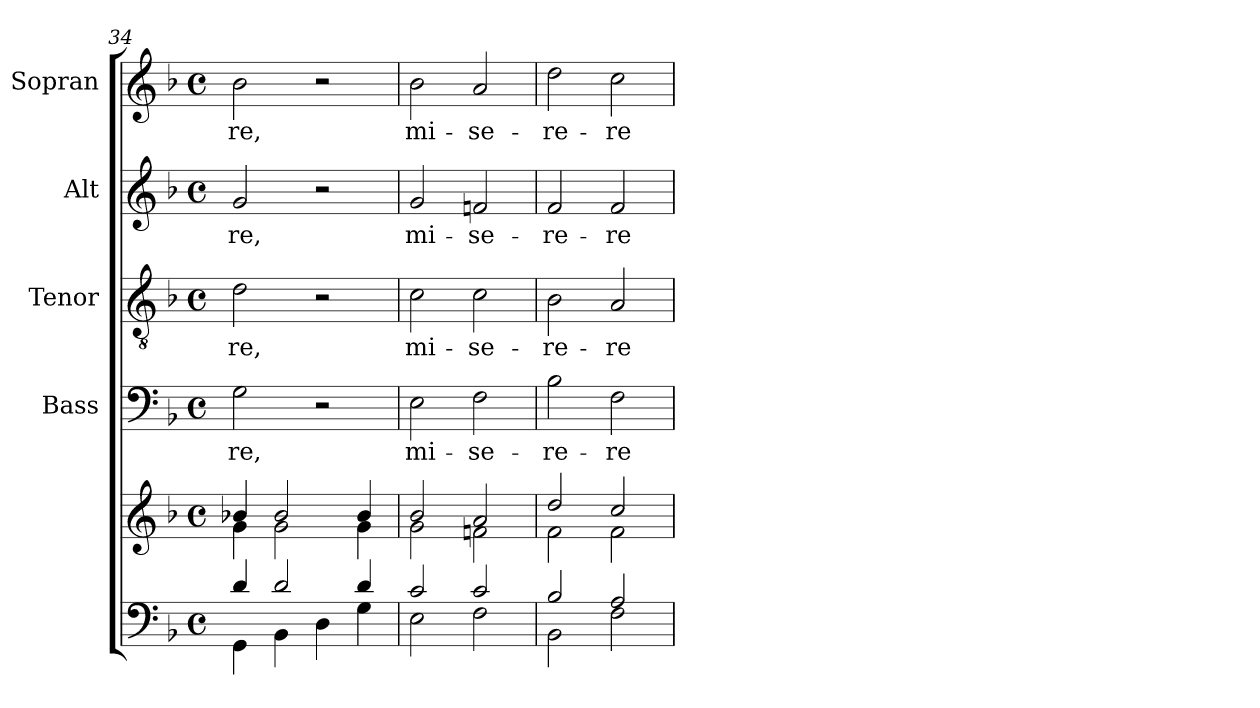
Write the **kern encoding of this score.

**kern	**kern	**kern	**text	**kern	**text	**kern	**text	**kern	**text
*part5	*part5	*part4	*part4	*part3	*part3	*part2	*part2	*part1	*part1
*staff6	*staff5	*staff4	*staff4	*staff3	*staff3	*staff2	*staff2	*staff1	*staff1
*	*	*I"Bass	*	*I"Tenor	*	*I"Alt	*	*I"Sopran	*
*	*	*I'B.	*	*I'T.	*	*I'A.	*	*I'S.	*
*clefF4	*clefG2	*clefF4	*	*clefGv2	*	*clefG2	*	*clefG2	*
*k[b-]	*k[b-]	*k[b-]	*	*k[b-]	*	*k[b-]	*	*k[b-]	*
*F:	*F:	*F:	*	*F:	*	*F:	*	*F:	*
*M4/4	*M4/4	*M4/4	*	*M4/4	*	*M4/4	*	*M4/4	*
*met(c)	*met(c)	*met(c)	*	*met(c)	*	*met(c)	*	*met(c)	*
=34	=34	=34	=34	=34	=34	=34	=34	=34	=34
*^	*^	*	*	*	*	*	*	*	*
!	!	!	!	!	!LO:LY:b	!	!LO:LY:b	!	!LO:LY:b	!	!LO:LY:b
4d/	4GG\	4b-X/	4g\	2G\	-re,	2d\	-re,	2g/	-re,	2b-\	-re,
2d/	4BB-\	2b-/	2g\	.	.	.	.	.	.	.	.
.	4D\	.	.	2r	.	2r	.	2r	.	2r	.
4d/	4G\	4b-/	4g\	.	.	.	.	.	.	.	.
=35	=35	=35	=35	=35	=35	=35	=35	=35	=35	=35	=35
!	!	!	!	!	!LO:LY:b	!	!LO:LY:b	!	!LO:LY:b	!	!LO:LY:b
2c/	2E\	2b-/	2g\	2E\	mi-	2c\	mi-	2g/	mi-	2b-\	mi-
!	!	!	!	!	!LO:LY:b	!	!LO:LY:b	!	!LO:LY:b	!	!LO:LY:b
2c/	2F\	2a/	2fn\	2F\	-se-	2c\	-se-	2fn/	-se-	2a/	-se-
=36	=36	=36	=36	=36	=36	=36	=36	=36	=36	=36	=36
!	!	!	!	!	!LO:LY:b	!	!LO:LY:b	!	!LO:LY:b	!	!LO:LY:b
2B-/	2BB-\	2dd/	2f\	2B-\	-re-	2B-\	-re-	2f/	-re-	2dd\	-re-
!	!	!	!	!	!LO:LY:b	!	!LO:LY:b	!	!LO:LY:b	!	!LO:LY:b
2A/	2F\	2cc/	2f\	2F\	-re	2A/	-re	2f/	-re	2cc\	-re
*v	*v	*	*	*	*	*	*	*	*	*	*
*	*v	*v	*	*	*	*	*	*	*	*
=	=	=	=	=	=	=	=	=	=
*-	*-	*-	*-	*-	*-	*-	*-	*-	*-
